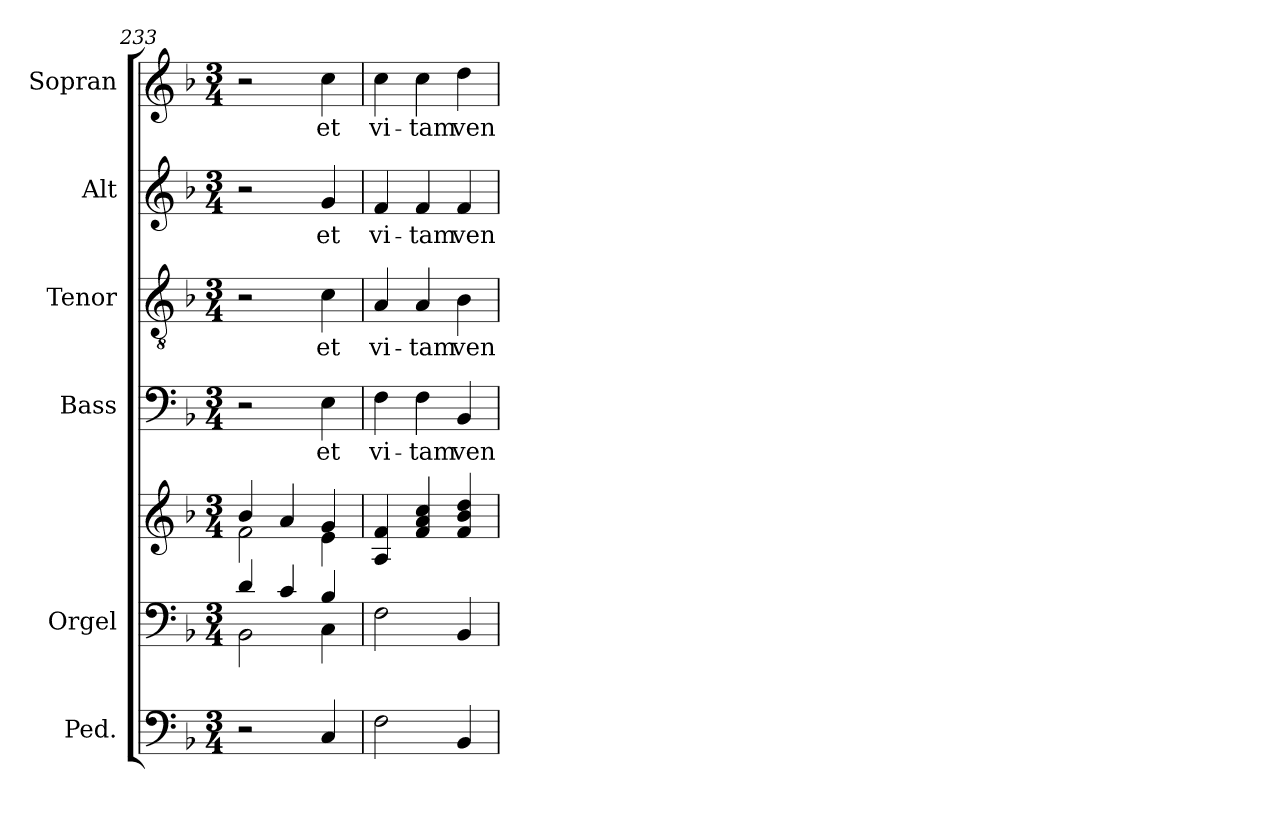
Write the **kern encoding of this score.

**kern	**kern	**kern	**kern	**text	**kern	**text	**kern	**text	**kern	**text
*part6	*part5	*part5	*part4	*part4	*part3	*part3	*part2	*part2	*part1	*part1
*staff7	*staff6	*staff5	*staff4	*staff4	*staff3	*staff3	*staff2	*staff2	*staff1	*staff1
*I"Ped.	*I"Orgel	*	*I"Bass	*	*I"Tenor	*	*I"Alt	*	*I"Sopran	*
*	*I'Org.	*	*I'B.	*	*I'T.	*	*I'A.	*	*I'S.	*
*clefF4	*clefF4	*clefG2	*clefF4	*	*clefGv2	*	*clefG2	*	*clefG2	*
*ITrd7c12	*	*	*	*	*	*	*	*	*	*
*k[b-]	*k[b-]	*k[b-]	*k[b-]	*	*k[b-]	*	*k[b-]	*	*k[b-]	*
*F:	*F:	*F:	*F:	*	*F:	*	*F:	*	*F:	*
*M3/4	*M3/4	*M3/4	*M3/4	*	*M3/4	*	*M3/4	*	*M3/4	*
=233	=233	=233	=233	=233	=233	=233	=233	=233	=233	=233
*	*^	*^	*	*	*	*	*	*	*	*
2r	4d/	2BB-\	4b-/	2f\	2r	.	2r	.	2r	.	2r	.
.	4c/	.	4a/	.	.	.	.	.	.	.	.	.
!	!	!	!	!	!	!LO:LY:b	!	!LO:LY:b	!	!LO:LY:b	!	!LO:LY:b
4CC/	4B-/	4C\	4g/	4e\	4E\	et	4c\	et	4g/	et	4cc\	et
=234	=234	=234	=234	=234	=234	=234	=234	=234	=234	=234	=234	=234
!	!	!	!	!	!	!LO:LY:b	!	!LO:LY:b	!	!LO:LY:b	!	!LO:LY:b
*	*v	*v	*	*	*	*	*	*	*	*	*	*
*	*	*v	*v	*	*	*	*	*	*	*	*
2FF\	2F\	4A/ 4f/	4F\	vi-	4A/	vi-	4f/	vi-	4cc\	vi-
!	!	!	!	!LO:LY:b	!	!LO:LY:b	!	!LO:LY:b	!	!LO:LY:b
.	.	4f/ 4a/ 4cc/	4F\	-tam	4A/	-tam	4f/	-tam	4cc\	-tam
!	!	!	!	!LO:LY:b	!	!LO:LY:b	!	!LO:LY:b	!	!LO:LY:b
4BBB-/	4BB-/	4f/ 4b-/ 4dd/	4BB-/	ven-	4B-\	ven-	4f/	ven-	4dd\	ven-
=	=	=	=	=	=	=	=	=	=	=
*-	*-	*-	*-	*-	*-	*-	*-	*-	*-	*-
